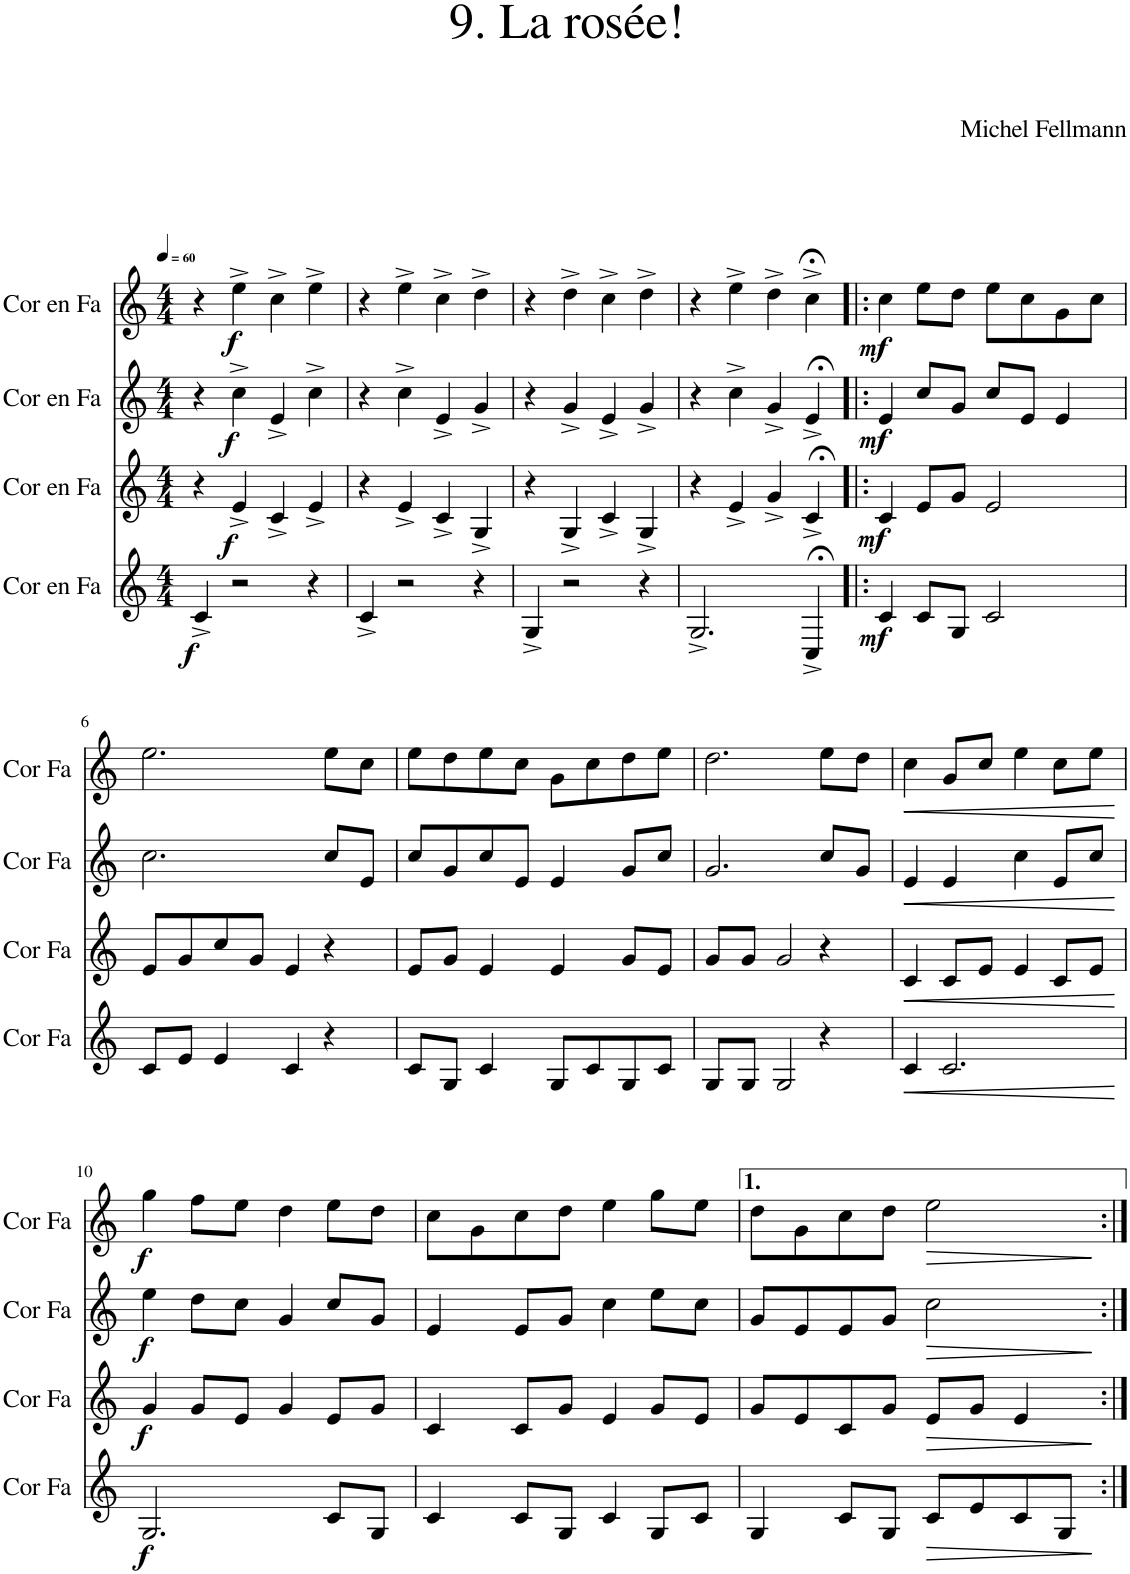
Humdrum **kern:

**kern	**dynam	**kern	**dynam	**kern	**dynam	**kern	**dynam
*part4	*part4	*part3	*part3	*part2	*part2	*part1	*part1
*staff4	*staff4	*staff3	*staff3	*staff2	*staff2	*staff1	*staff1
*I"Cor en Fa	*	*I"Cor en Fa	*	*I"Cor en Fa	*	*I"Cor en Fa	*
*I'Cor Fa	*	*I'Cor Fa	*	*I'Cor Fa	*	*I'Cor Fa	*
*clefG2	*	*clefG2	*	*clefG2	*	*clefG2	*
*Trd4c7	*	*Trd4c7	*	*Trd4c7	*	*Trd4c7	*
*k[]	*	*k[]	*	*k[]	*	*k[]	*
*M4/4	*	*M4/4	*	*M4/4	*	*M4/4	*
*MM60	*	*MM60	*	*MM60	*	*MM60	*
=1	=1	=1	=1	=1	=1	=1	=1
!	!LO:DY:b	!	!	!	!	!	!
4c^/	f	4r	.	4r	.	4r	.
!	!	!	!LO:DY:b	!	!LO:DY:b	!	!LO:DY:b
2r	.	4e^/	f	4cc^\	f	4ee^\	f
.	.	4c^/	.	4e^/	.	4cc^\	.
4r	.	4e^/	.	4cc^\	.	4ee^\	.
=2	=2	=2	=2	=2	=2	=2	=2
4c^/	.	4r	.	4r	.	4r	.
2r	.	4e^/	.	4cc^\	.	4ee^\	.
.	.	4c^/	.	4e^/	.	4cc^\	.
4r	.	4G^/	.	4g^/	.	4dd^\	.
=3	=3	=3	=3	=3	=3	=3	=3
4G^/	.	4r	.	4r	.	4r	.
2r	.	4G^/	.	4g^/	.	4dd^\	.
.	.	4c^/	.	4e^/	.	4cc^\	.
4r	.	4G^/	.	4g^/	.	4dd^\	.
=4	=4	=4	=4	=4	=4	=4	=4
2.G^/	.	4r	.	4r	.	4r	.
.	.	4e^/	.	4cc^\	.	4ee^\	.
.	.	4g^/	.	4g^/	.	4dd^\	.
4C;<^/	.	4c;<^/	.	4e;<^/	.	4cc;<^\	.
=5!|:	=5!|:	=5!|:	=5!|:	=5!|:	=5!|:	=5!|:	=5!|:
!	!LO:DY:b	!	!LO:DY:b	!	!LO:DY:b	!	!LO:DY:b
4c/	mf	4c/	mf	4e/	mf	4cc\	mf
8c/L	.	8e/L	.	8cc/L	.	8ee\L	.
8G/J	.	8g/J	.	8g/J	.	8dd\J	.
2c/	.	2e/	.	8cc/L	.	8ee\L	.
.	.	.	.	8e/J	.	8cc\	.
.	.	.	.	4e/	.	8g\	.
.	.	.	.	.	.	8cc\J	.
!!LO:LB:g=z
=6	=6	=6	=6	=6	=6	=6	=6
8c/L	.	8e/L	.	2.cc\	.	2.ee\	.
8e/J	.	8g/	.	.	.	.	.
4e/	.	8cc/	.	.	.	.	.
.	.	8g/J	.	.	.	.	.
4c/	.	4e/	.	.	.	.	.
4r	.	4r	.	8cc/L	.	8ee\L	.
.	.	.	.	8e/J	.	8cc\J	.
=7	=7	=7	=7	=7	=7	=7	=7
8c/L	.	8e/L	.	8cc/L	.	8ee\L	.
8G/J	.	8g/J	.	8g/	.	8dd\	.
4c/	.	4e/	.	8cc/	.	8ee\	.
.	.	.	.	8e/J	.	8cc\J	.
8G/L	.	4e/	.	4e/	.	8g\L	.
8c/	.	.	.	.	.	8cc\	.
8G/	.	8g/L	.	8g/L	.	8dd\	.
8c/J	.	8e/J	.	8cc/J	.	8ee\J	.
=8	=8	=8	=8	=8	=8	=8	=8
8G/L	.	8g/L	.	2.g/	.	2.dd\	.
8G/J	.	8g/J	.	.	.	.	.
2G/	.	2g/	.	.	.	.	.
4r	.	4r	.	8cc/L	.	8ee\L	.
.	.	.	.	8g/J	.	8dd\J	.
=9	=9	=9	=9	=9	=9	=9	=9
!	!LO:HP:b	!	!LO:HP:b	!	!LO:HP:b	!	!LO:HP:b
4c/	<	4c/	<	4e/	<	4cc\	<
2.c/	.	8c/L	.	4e/	.	8g/L	.
.	.	8e/J	.	.	.	8cc/J	.
.	.	4e/	.	4cc\	.	4ee\	.
.	.	8c/L	.	8e/L	.	8cc\L	.
.	.	8e/J	.	8cc/J	.	8ee\J	.
.	[	.	[	.	[	.	[
!!LO:LB:g=z
=10	=10	=10	=10	=10	=10	=10	=10
!	!LO:DY:b	!	!LO:DY:b	!	!LO:DY:b	!	!LO:DY:b
2.G/	f	4g/	f	4ee\	f	4gg\	f
.	.	8g/L	.	8dd\L	.	8ff\L	.
.	.	8e/J	.	8cc\J	.	8ee\J	.
.	.	4g/	.	4g/	.	4dd\	.
8c/L	.	8e/L	.	8cc/L	.	8ee\L	.
8G/J	.	8g/J	.	8g/J	.	8dd\J	.
=11	=11	=11	=11	=11	=11	=11	=11
4c/	.	4c/	.	4e/	.	8cc\L	.
.	.	.	.	.	.	8g\	.
8c/L	.	8c/L	.	8e/L	.	8cc\	.
8G/J	.	8g/J	.	8g/J	.	8dd\J	.
4c/	.	4e/	.	4cc\	.	4ee\	.
8G/L	.	8g/L	.	8ee\L	.	8gg\L	.
8c/J	.	8e/J	.	8cc\J	.	8ee\J	.
=12	=12	=12	=12	=12	=12	=12	=12
4G/	.	8g/L	.	8g/L	.	8dd\L	.
.	.	8e/	.	8e/	.	8g\	.
8c/L	.	8c/	.	8e/	.	8cc\	.
8G/J	.	8g/J	.	8g/J	.	8dd\J	.
!	!LO:HP:b	!	!LO:HP:b	!	!LO:HP:b	!	!LO:HP:b
8c/L	>	8e/L	>	2cc\	>	2ee\	>
8e/	.	8g/J	.	.	.	.	.
8c/	.	4e/	.	.	.	.	.
8G/J	.	.	.	.	.	.	.
.	]	.	]	.	]	.	]
=:|!	=:|!	=:|!	=:|!	=:|!	=:|!	=:|!	=:|!
*-	*-	*-	*-	*-	*-	*-	*-
